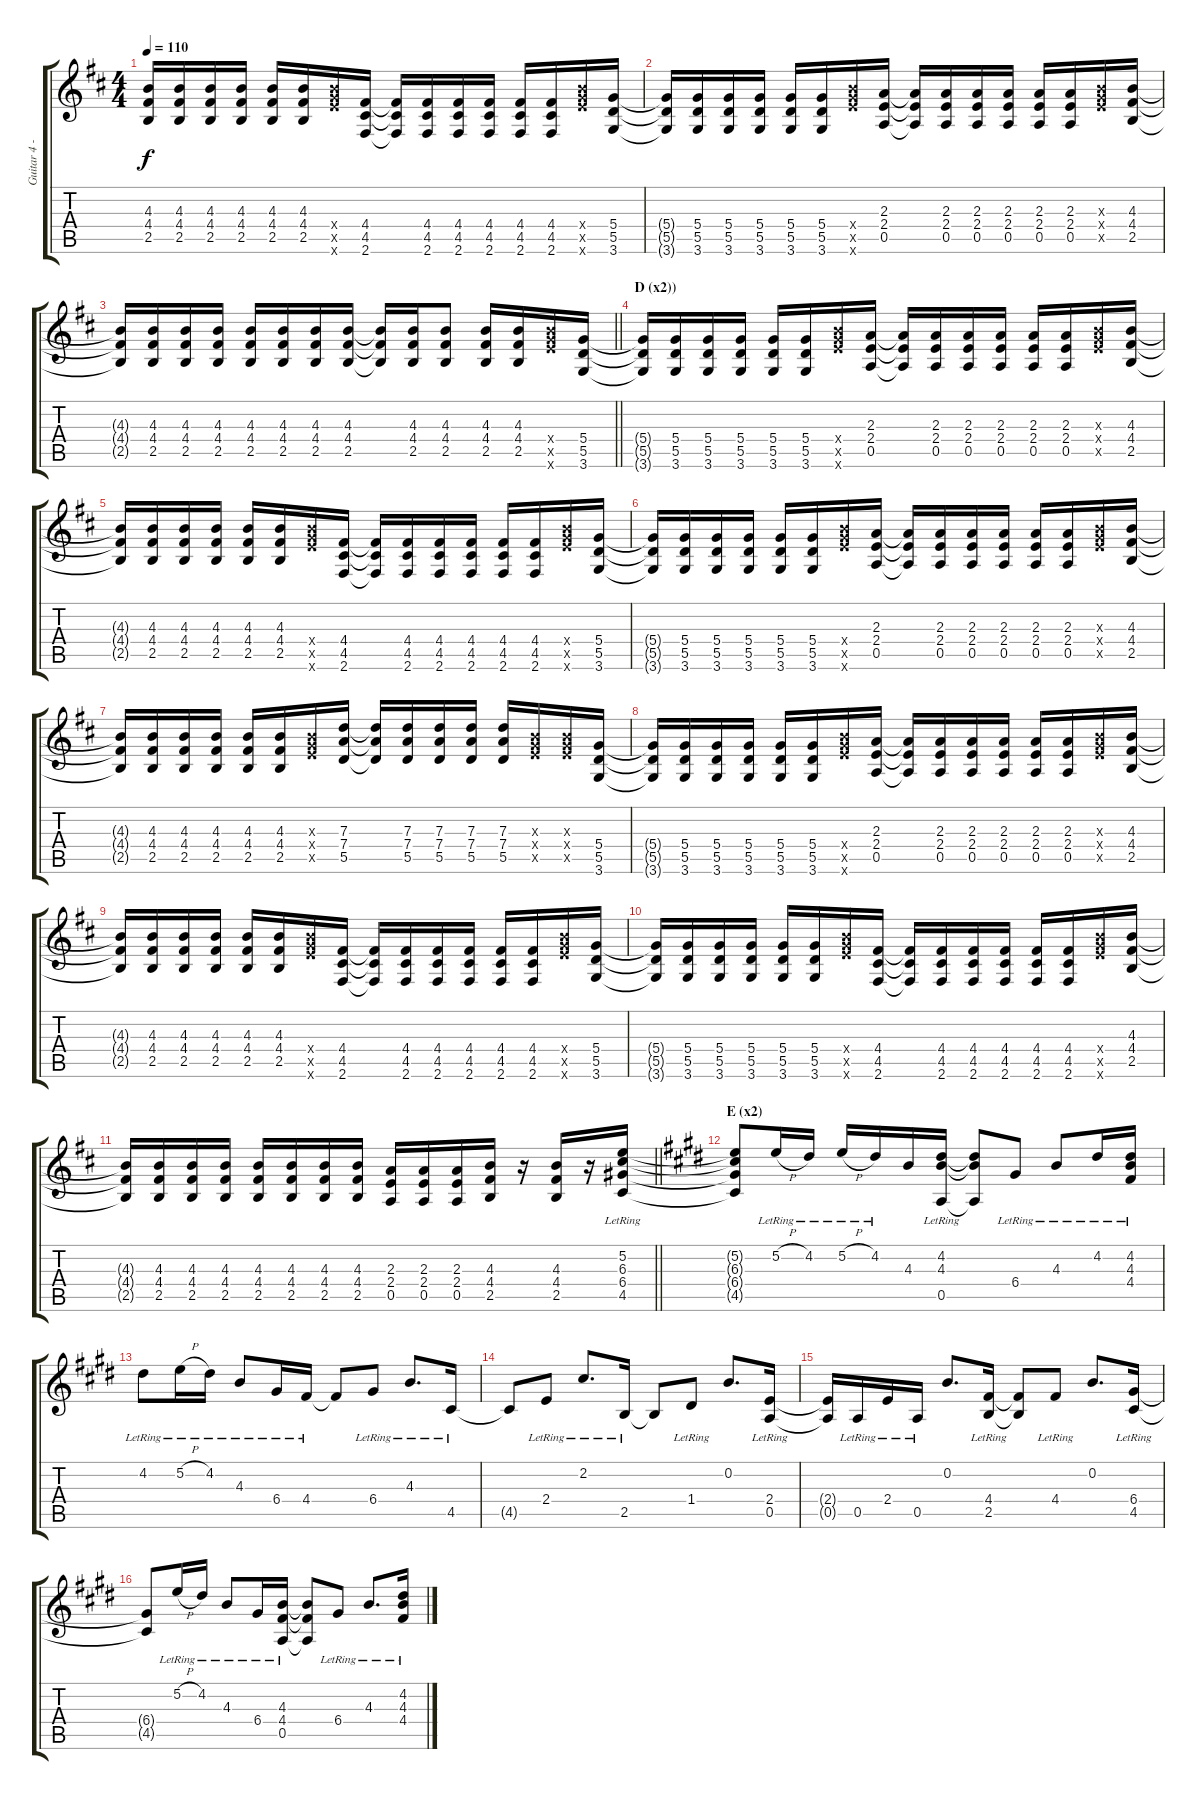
\track ("Guitar 4 - Aoi" "Guitar 4 -") {instrument distortionguitar}
\staff {score tabs}
\tuning (E4 B3 G3 D3 A2 E2) {hide}
\ts (4 4)
\tempo 110
\clef g2
\ks d
(4.3{t} 4.4{t} 2.5{t}).16{dy f} (4.3 4.4 2.5).16 (4.3 4.4 2.5).16 (4.3 4.4 2.5).16 (4.3 4.4 2.5).16 (4.3 4.4 2.5).16 (9.4{x} 10.5{x} 12.6{x}).16 (4.4 4.5 2.6).16 (4.4{t} 4.5{t} 2.6{t}).16 (4.4 4.5 2.6).16 (4.4 4.5 2.6).16 (4.4 4.5 2.6).16 (4.4 4.5 2.6).16 (4.4 4.5 2.6).16 (9.4{x} 10.5{x} 12.6{x}).16 (5.4 5.5 3.6).16 |
(5.4{t} 5.5{t} 3.6{t}).16 (5.4 5.5 3.6).16 (5.4 5.5 3.6).16 (5.4 5.5 3.6).16 (5.4 5.5 3.6).16 (5.4 5.5 3.6).16 (9.4{x} 10.5{x} 12.6{x}).16 (2.3 2.4 0.5).16 (2.3{t} 2.4{t} 0.5{t}).16 (2.3 2.4 0.5).16 (2.3 2.4 0.5).16 (2.3 2.4 0.5).16 (2.3 2.4 0.5).16 (2.3 2.4 0.5).16 (4.3{x} 5.4{x} 7.5{x}).16 (4.3 4.4 2.5).16 |
\barLineRight lightlight
(4.3{t} 4.4{t} 2.5{t}).16 (4.3 4.4 2.5).16 (4.3 4.4 2.5).16 (4.3 4.4 2.5).16 (4.3 4.4 2.5).16 (4.3 4.4 2.5).16 (4.3 4.4 2.5).16 (4.3 4.4 2.5).16 (4.3{t} 4.4{t} 2.5{t}).16 (4.3 4.4 2.5).16 (4.3 4.4 2.5).8 (4.3 4.4 2.5).16 (4.3 4.4 2.5).16 (9.4{x} 10.5{x} 12.6{x}).16 (5.4 5.5 3.6).16 |
\section ("" "D (x2))")
(5.4{t} 5.5{t} 3.6{t}).16 (5.4 5.5 3.6).16 (5.4 5.5 3.6).16 (5.4 5.5 3.6).16 (5.4 5.5 3.6).16 (5.4 5.5 3.6).16 (9.4{x} 10.5{x} 12.6{x}).16 (2.3 2.4 0.5).16 (2.3{t} 2.4{t} 0.5{t}).16 (2.3 2.4 0.5).16 (2.3 2.4 0.5).16 (2.3 2.4 0.5).16 (2.3 2.4 0.5).16 (2.3 2.4 0.5).16 (4.3{x} 5.4{x} 7.5{x}).16 (4.3 4.4 2.5).16 |
(4.3{t} 4.4{t} 2.5{t}).16 (4.3 4.4 2.5).16 (4.3 4.4 2.5).16 (4.3 4.4 2.5).16 (4.3 4.4 2.5).16 (4.3 4.4 2.5).16 (9.4{x} 10.5{x} 12.6{x}).16 (4.4 4.5 2.6).16 (4.4{t} 4.5{t} 2.6{t}).16 (4.4 4.5 2.6).16 (4.4 4.5 2.6).16 (4.4 4.5 2.6).16 (4.4 4.5 2.6).16 (4.4 4.5 2.6).16 (9.4{x} 10.5{x} 12.6{x}).16 (5.4 5.5 3.6).16 |
(5.4{t} 5.5{t} 3.6{t}).16 (5.4 5.5 3.6).16 (5.4 5.5 3.6).16 (5.4 5.5 3.6).16 (5.4 5.5 3.6).16 (5.4 5.5 3.6).16 (9.4{x} 10.5{x} 12.6{x}).16 (2.3 2.4 0.5).16 (2.3{t} 2.4{t} 0.5{t}).16 (2.3 2.4 0.5).16 (2.3 2.4 0.5).16 (2.3 2.4 0.5).16 (2.3 2.4 0.5).16 (2.3 2.4 0.5).16 (4.3{x} 5.4{x} 7.5{x}).16 (4.3 4.4 2.5).16 |
(4.3{t} 4.4{t} 2.5{t}).16 (4.3 4.4 2.5).16 (4.3 4.4 2.5).16 (4.3 4.4 2.5).16 (4.3 4.4 2.5).16 (4.3 4.4 2.5).16 (4.3{x} 5.4{x} 7.5{x}).16 (7.3 7.4 5.5).16 (7.3{t} 7.4{t} 5.5{t}).16 (7.3 7.4 5.5).16 (7.3 7.4 5.5).16 (7.3 7.4 5.5).16 (7.3 7.4 5.5).16 (4.3{x} 5.4{x} 7.5{x}).16 (4.3{x} 5.4{x} 7.5{x}).16 (5.4 5.5 3.6).16 |
(5.4{t} 5.5{t} 3.6{t}).16 (5.4 5.5 3.6).16 (5.4 5.5 3.6).16 (5.4 5.5 3.6).16 (5.4 5.5 3.6).16 (5.4 5.5 3.6).16 (9.4{x} 10.5{x} 12.6{x}).16 (2.3 2.4 0.5).16 (2.3{t} 2.4{t} 0.5{t}).16 (2.3 2.4 0.5).16 (2.3 2.4 0.5).16 (2.3 2.4 0.5).16 (2.3 2.4 0.5).16 (2.3 2.4 0.5).16 (4.3{x} 5.4{x} 7.5{x}).16 (4.3 4.4 2.5).16 |
(4.3{t} 4.4{t} 2.5{t}).16 (4.3 4.4 2.5).16 (4.3 4.4 2.5).16 (4.3 4.4 2.5).16 (4.3 4.4 2.5).16 (4.3 4.4 2.5).16 (9.4{x} 10.5{x} 12.6{x}).16 (4.4 4.5 2.6).16 (4.4{t} 4.5{t} 2.6{t}).16 (4.4 4.5 2.6).16 (4.4 4.5 2.6).16 (4.4 4.5 2.6).16 (4.4 4.5 2.6).16 (4.4 4.5 2.6).16 (9.4{x} 10.5{x} 12.6{x}).16 (5.4 5.5 3.6).16 |
(5.4{t} 5.5{t} 3.6{t}).16 (5.4 5.5 3.6).16 (5.4 5.5 3.6).16 (5.4 5.5 3.6).16 (5.4 5.5 3.6).16 (5.4 5.5 3.6).16 (9.4{x} 10.5{x} 12.6{x}).16 (4.4 4.5 2.6).16 (4.4{t} 4.5{t} 2.6{t}).16 (4.4 4.5 2.6).16 (4.4 4.5 2.6).16 (4.4 4.5 2.6).16 (4.4 4.5 2.6).16 (4.4 4.5 2.6).16 (9.4{x} 10.5{x} 12.6{x}).16 (4.3 4.4 2.5).16 |
\barLineRight lightlight
(4.3{t} 4.4{t} 2.5{t}).16 (4.3 4.4 2.5).16 (4.3 4.4 2.5).16 (4.3 4.4 2.5).16 (4.3 4.4 2.5).16 (4.3 4.4 2.5).16 (4.3 4.4 2.5).16 (4.3 4.4 2.5).16 (2.3 2.4 0.5).16 (2.3 2.4 0.5).16 (2.3 2.4 0.5).16 (4.3 4.4 2.5).16 r.16 (4.3 4.4 2.5).16 r.16 (5.2{lr} 6.3{lr} 6.4{lr} 4.5{lr}).16 |
\section ("" "E (x2)")
\ks e
(5.2{t} 6.3{t} 6.4{t} 4.5{t}).8 5.2{h lr}.16 4.2{lr}.16 5.2{h lr}.16 4.2{lr}.16 4.3.16 (4.2{lr} 4.3{lr} 0.5{lr}).16 (4.2{t} 4.3{t} 0.5{t}).8 6.4{lr}.8 4.3{lr}.8 4.2{lr}.16 (4.2{lr} 4.3{lr} 4.4{lr}).16 |
4.2{lr}.8 5.2{h lr}.16 4.2{lr}.16 4.3{lr}.8 6.4{lr}.16 4.4{lr}.16 4.4{t}.8 6.4{lr}.8 4.3{lr}.8{d} 4.5{lr}.16 |
4.5{t}.8 2.4{lr}.8 2.2{lr}.8{d} 2.5{lr}.16 2.5{t}.8 1.4{lr}.8 0.2.8{d} (2.4{lr} 0.5{lr}).16 |
(2.4{t} 0.5{t}).16 0.5{lr}.16 2.4{lr}.16 0.5{lr}.16 0.2.8{d} (4.4{lr} 2.5{lr}).16 (4.4{t} 2.5{t}).8 4.4{lr}.8 0.2.8{d} (6.4{lr} 4.5{lr}).16 |
(6.4{t} 4.5{t}).8 5.2{h lr}.16 4.2{lr}.16 4.3{lr}.8 6.4{lr}.16 (4.3{lr} 4.4{lr} 0.5{lr}).16 (4.3{t} 4.4{t} 0.5{t}).8 6.4{lr}.8 4.3{lr}.8{d} (4.2{lr} 4.3{lr} 4.4{lr}).16
